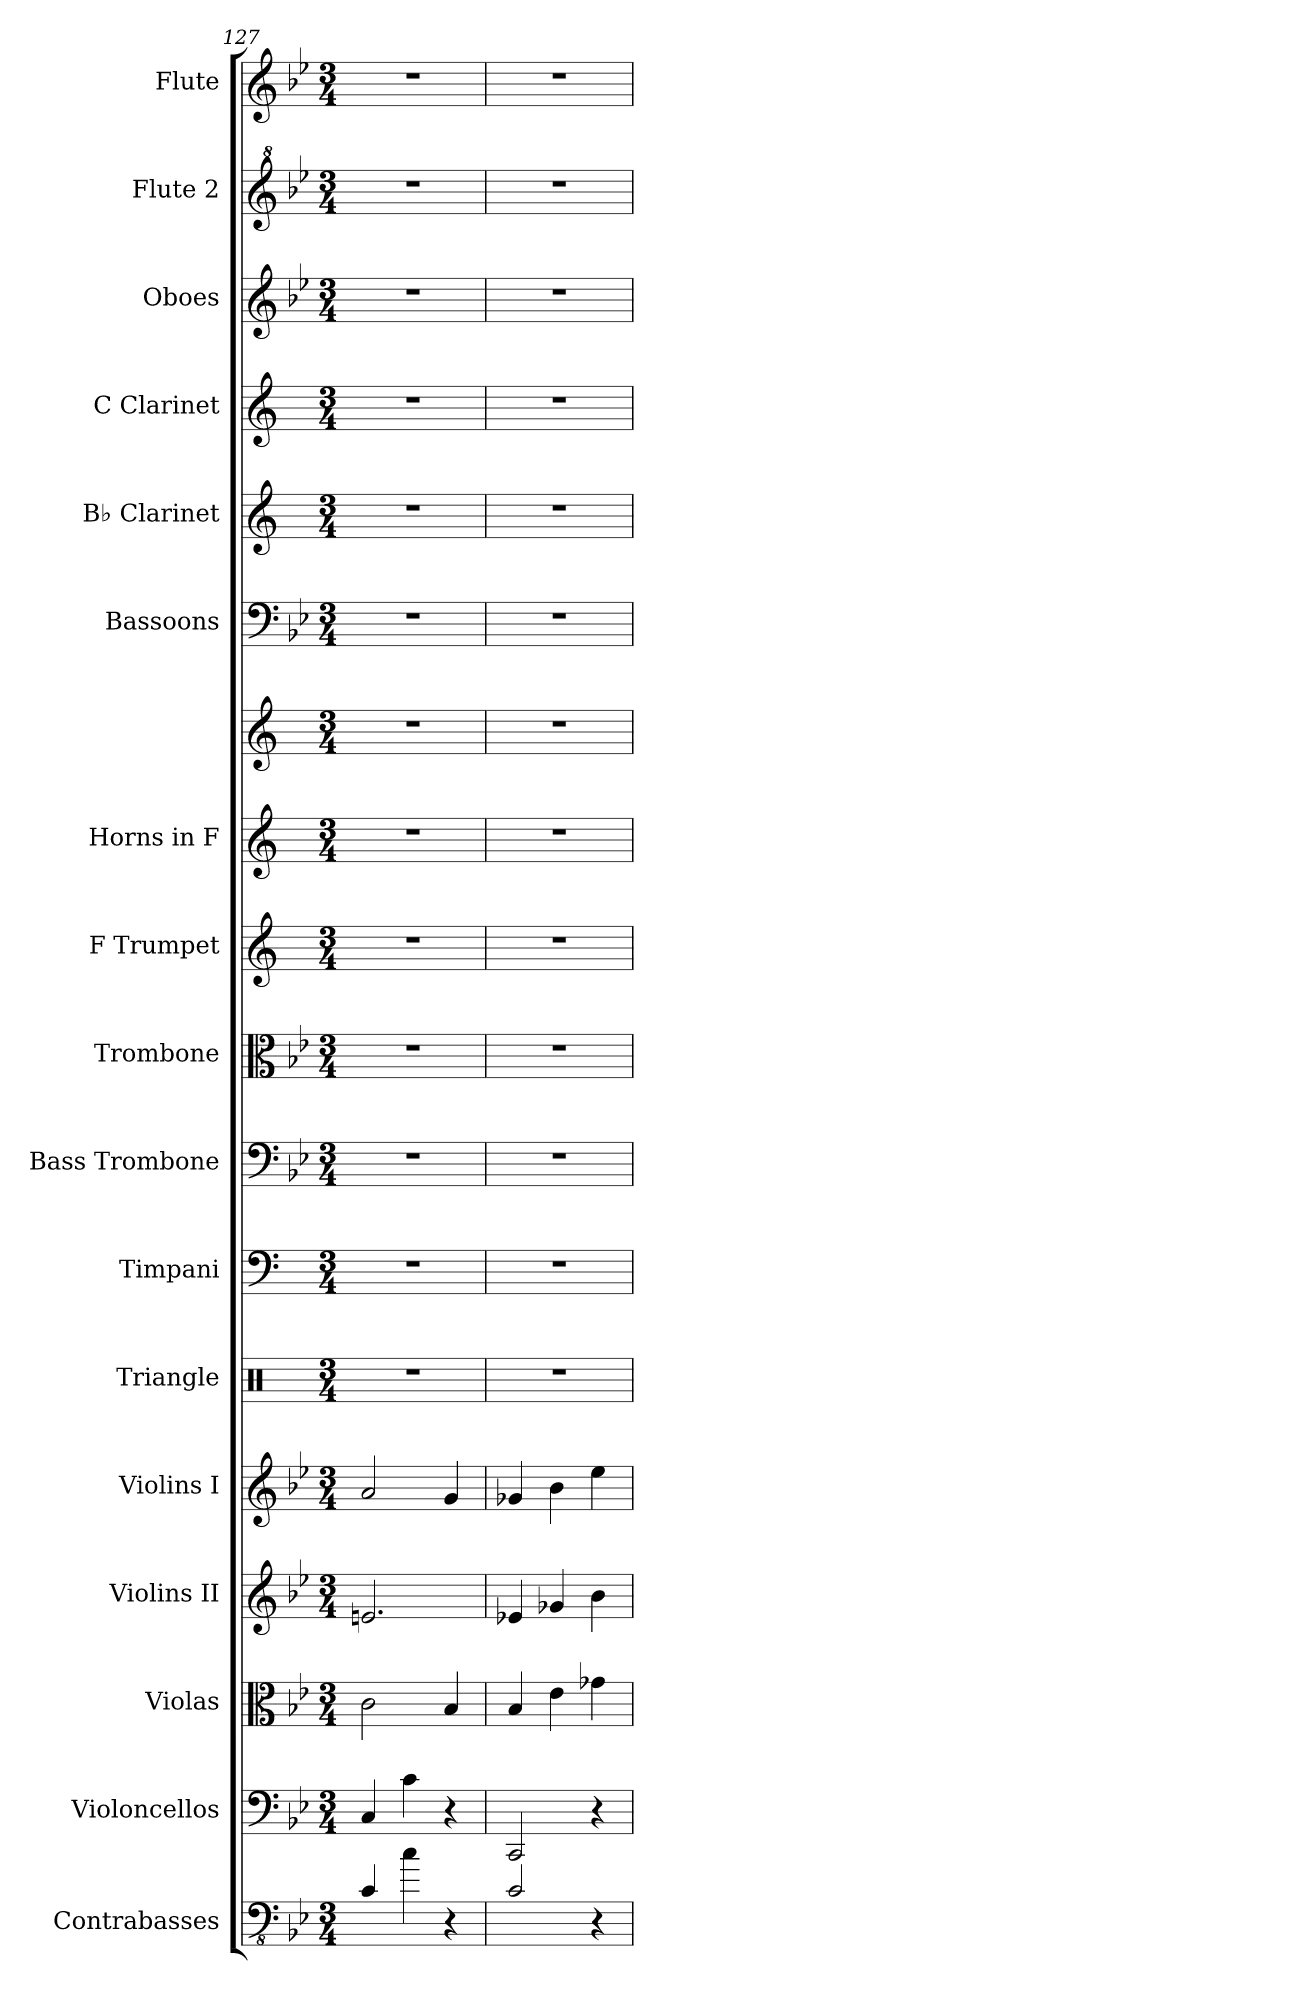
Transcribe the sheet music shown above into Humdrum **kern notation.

**kern	**kern	**kern	**kern	**kern	**kern	**kern	**kern	**kern	**kern	**kern	**kern	**kern	**kern	**kern	**kern	**kern	**kern
*part17	*part16	*part15	*part14	*part13	*part12	*part11	*part10	*part9	*part8	*part7	*part7	*part6	*part5	*part4	*part3	*part2	*part1
*staff18	*staff17	*staff16	*staff15	*staff14	*staff13	*staff12	*staff11	*staff10	*staff9	*staff8	*staff7	*staff6	*staff5	*staff4	*staff3	*staff2	*staff1
*I"Contrabasses	*I"Violoncellos	*I"Violas	*I"Violins II	*I"Violins I	*I"Triangle	*I"Timpani	*I"Bass Trombone	*I"Trombone	*I"F Trumpet	*I"Horns in F	*	*I"Bassoons	*I"B♭ Clarinet	*I"C Clarinet	*I"Oboes	*I"Flute 2	*I"Flute
*I'Cb.	*I'Vc.	*I'Vla.	*I'Vln. II	*I'Vln. I	*I'Trgl.	*I'Timp.	*I'B. Tbn.	*I'Tbn.	*I'F Tpt.	*	*	*I'Bsn.	*I'B♭ Cl.	*I'C Cl.	*I'Ob.	*I'Fl. 2	*I'Fl. 2
*clefFv4	*clefF4	*clefC3	*clefG2	*clefG2	*clefX	*clefF4	*clefF4	*clefC3	*clefG2	*clefG2	*clefG2	*clefF4	*clefG2	*clefG2	*clefG2	*clefG^2	*clefG2
*ITrd7c12	*	*	*	*	*	*	*	*	*ITrd-3c-5	*ITrd4c7	*ITrd4c7	*	*ITrd1c2	*ITrd1c2	*	*	*
*k[b-e-]	*k[b-e-]	*k[b-e-]	*k[b-e-]	*k[b-e-]	*k[]	*k[]	*k[b-e-]	*k[b-e-]	*k[b-]	*k[b-]	*k[b-]	*k[b-e-]	*k[b-e-]	*k[b-e-]	*k[b-e-]	*k[b-e-]	*k[b-e-]
*M3/4	*M3/4	*M3/4	*M3/4	*M3/4	*M3/4	*M3/4	*M3/4	*M3/4	*M3/4	*M3/4	*M3/4	*M3/4	*M3/4	*M3/4	*M3/4	*M3/4	*M3/4
=127	=127	=127	=127	=127	=127	=127	=127	=127	=127	=127	=127	=127	=127	=127	=127	=127	=127
4CC/	4C/	2c\	2.en/	2a/	2.r	2.r	2.r	2.r	2.r	2.r	2.r	2.r	2.r	2.r	2.r	2.r	2.r
4C\	4c\	.	.	.	.	.	.	.	.	.	.	.	.	.	.	.	.
4r	4r	4B-/	.	4g/	.	.	.	.	.	.	.	.	.	.	.	.	.
=128	=128	=128	=128	=128	=128	=128	=128	=128	=128	=128	=128	=128	=128	=128	=128	=128	=128
2CC/	2CC/	4B-/	4e-X/	4g-X/	2.r	2.r	2.r	2.r	2.r	2.r	2.r	2.r	2.r	2.r	2.r	2.r	2.r
.	.	4e-\	4g-X/	4b-\	.	.	.	.	.	.	.	.	.	.	.	.	.
4r	4r	4g-X\	4b-\	4ee-\	.	.	.	.	.	.	.	.	.	.	.	.	.
=	=	=	=	=	=	=	=	=	=	=	=	=	=	=	=	=	=
*-	*-	*-	*-	*-	*-	*-	*-	*-	*-	*-	*-	*-	*-	*-	*-	*-	*-
